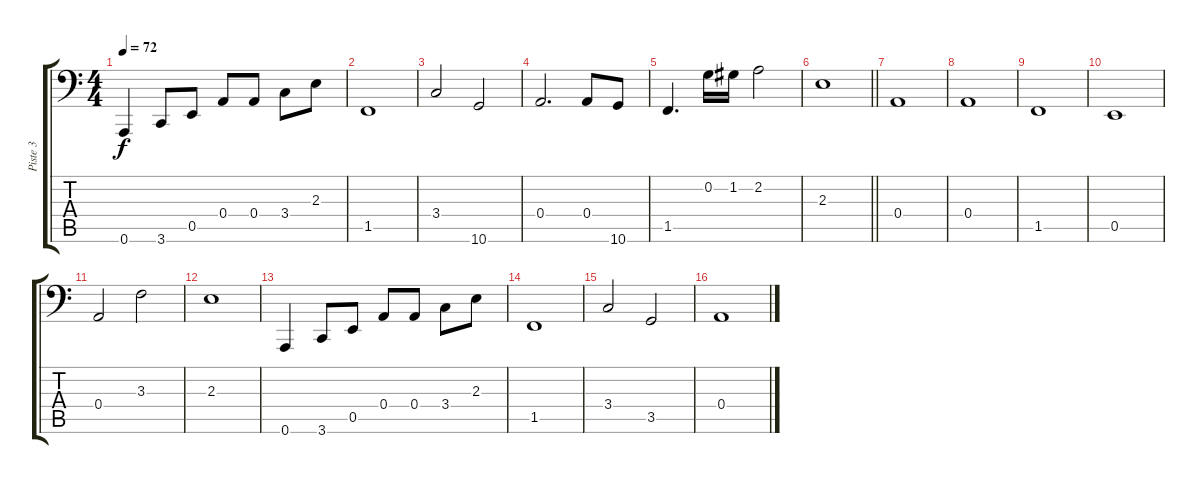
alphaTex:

\track ("Piste 3" "Piste 3") {instrument electricbassfinger}
\staff {score tabs}
\tuning (C3 G2 D2 A1 E1 A0) {hide}
\ts (4 4)
\tempo 72
\clef f4
\ks c
0.6.4{dy f} 3.6.8 0.5.8 0.4.8 0.4.8 3.4.8 2.3.8 |
1.5.1 |
3.4.2 10.6.2 |
0.4.2{d} 0.4.8 10.6.8 |
1.5.4{d} 0.2.16 1.2.16 2.2.2 |
\barLineRight lightlight
2.3.1 |
0.4.1 |
0.4.1 |
1.5.1 |
0.5.1 |
0.4.2 3.3.2 |
2.3.1 |
0.6.4 3.6.8 0.5.8 0.4.8 0.4.8 3.4.8 2.3.8 |
1.5.1 |
3.4.2 3.5.2 |
0.4.1
